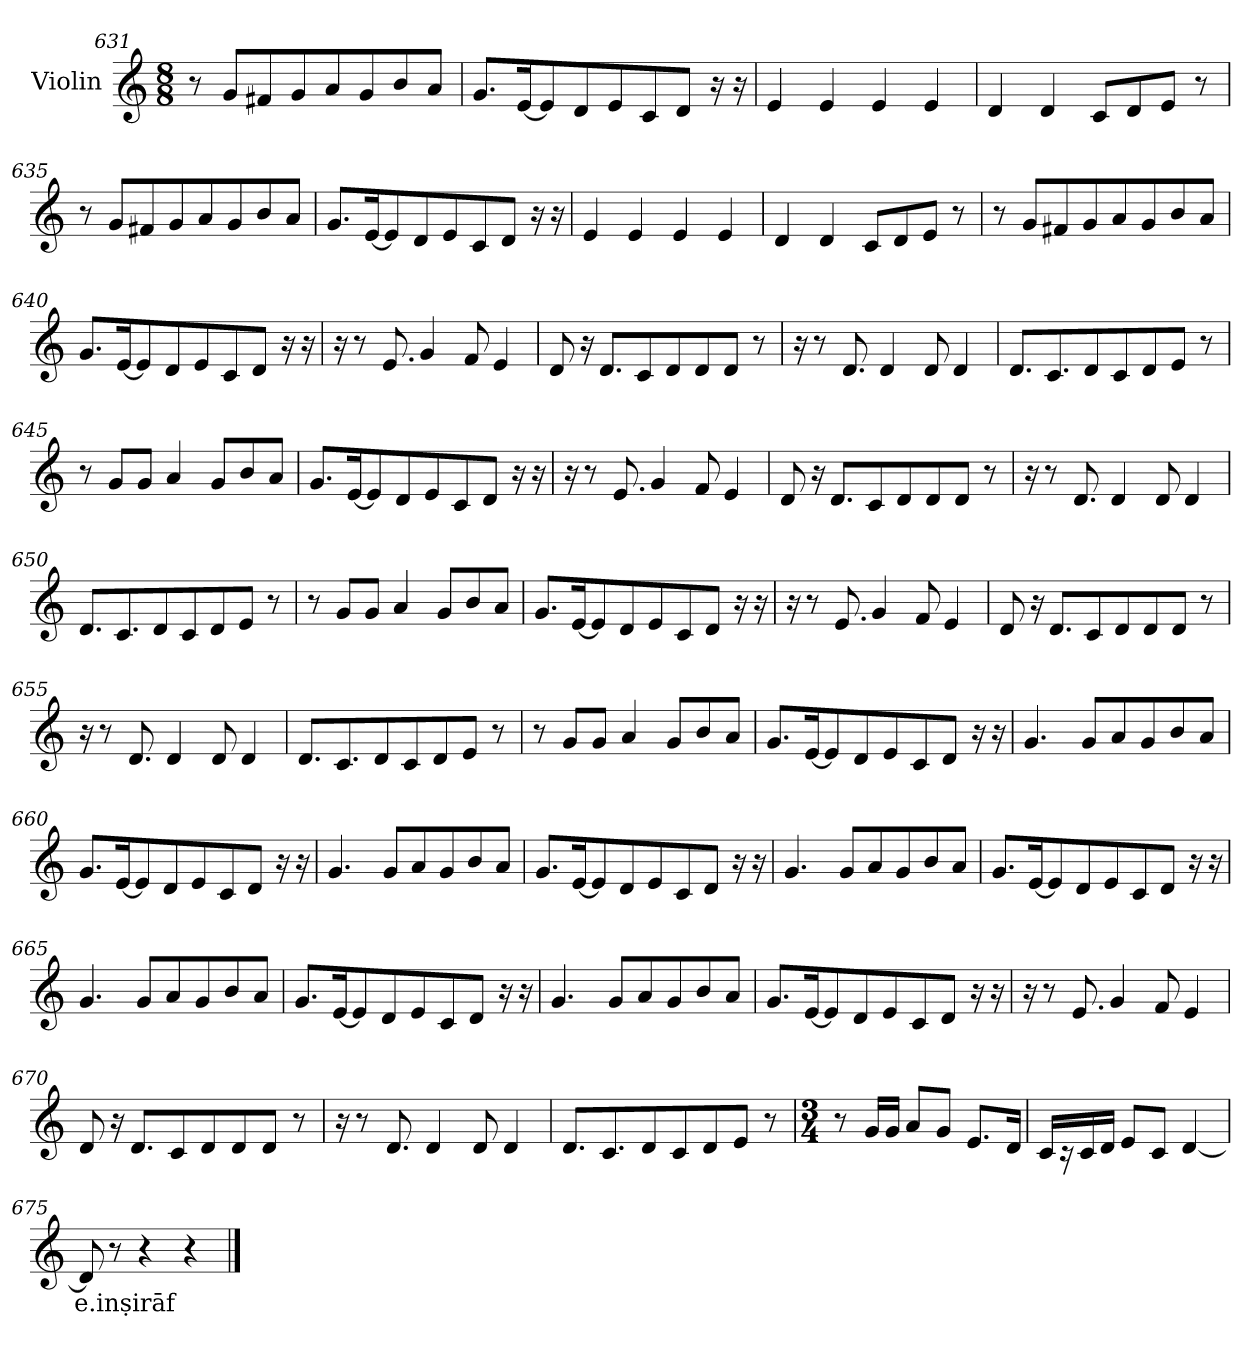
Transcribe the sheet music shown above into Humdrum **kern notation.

**kern	**text
*part1	*part1
*staff1	*staff1
*I"Violin	*
*clefG2	*
*k[]	*
*C:	*
*M8/8	*
=631	=631
8r	.
8g/L	.
8f#X/	.
8g/	.
8a/	.
8g/	.
8b/	.
8a/J	.
!!LO:LB:g=z
=632	=632
8.g/L	.
[16e/K	.
8e/]	.
8d/	.
8e/	.
8c/	.
8d/J	.
16r	.
16r	.
=633	=633
4e/	.
4e/	.
4e/	.
4e/	.
=634	=634
4d/	.
4d/	.
8c/L	.
8d/	.
8e/J	.
8r	.
=635	=635
8r	.
8g/L	.
8f#X/	.
8g/	.
8a/	.
8g/	.
8b/	.
8a/J	.
!!LO:LB:g=z
=636	=636
8.g/L	.
[16e/K	.
8e/]	.
8d/	.
8e/	.
8c/	.
8d/J	.
16r	.
16r	.
=637	=637
4e/	.
4e/	.
4e/	.
4e/	.
=638	=638
4d/	.
4d/	.
8c/L	.
8d/	.
8e/J	.
8r	.
=639	=639
8r	.
8g/L	.
8f#X/	.
8g/	.
8a/	.
8g/	.
8b/	.
8a/J	.
!!LO:PB:g=z
=640	=640
8.g/L	.
[16e/K	.
8e/]	.
8d/	.
8e/	.
8c/	.
8d/J	.
16r	.
16r	.
=641	=641
16r	.
8r	.
8.e/	.
4g/	.
8f/	.
4e/	.
=642	=642
8d/	.
16r	.
8.d/L	.
8c/	.
8d/	.
8d/	.
8d/J	.
8r	.
=643	=643
16r	.
8r	.
8.d/	.
4d/	.
8d/	.
4d/	.
!!LO:LB:g=z
=644	=644
8.d/L	.
8.c/	.
8d/	.
8c/	.
8d/	.
8e/J	.
8r	.
=645	=645
8r	.
8g/L	.
8g/J	.
4a/	.
8g/L	.
8b/	.
8a/J	.
=646	=646
8.g/L	.
[16e/K	.
8e/]	.
8d/	.
8e/	.
8c/	.
8d/J	.
16r	.
16r	.
=647	=647
16r	.
8r	.
8.e/	.
4g/	.
8f/	.
4e/	.
!!LO:LB:g=z
=648	=648
8d/	.
16r	.
8.d/L	.
8c/	.
8d/	.
8d/	.
8d/J	.
8r	.
=649	=649
16r	.
8r	.
8.d/	.
4d/	.
8d/	.
4d/	.
=650	=650
8.d/L	.
8.c/	.
8d/	.
8c/	.
8d/	.
8e/J	.
8r	.
=651	=651
8r	.
8g/L	.
8g/J	.
4a/	.
8g/L	.
8b/	.
8a/J	.
!!LO:LB:g=z
=652	=652
8.g/L	.
[16e/K	.
8e/]	.
8d/	.
8e/	.
8c/	.
8d/J	.
16r	.
16r	.
=653	=653
16r	.
8r	.
8.e/	.
4g/	.
8f/	.
4e/	.
=654	=654
8d/	.
16r	.
8.d/L	.
8c/	.
8d/	.
8d/	.
8d/J	.
8r	.
=655	=655
16r	.
8r	.
8.d/	.
4d/	.
8d/	.
4d/	.
!!LO:LB:g=z
=656	=656
8.d/L	.
8.c/	.
8d/	.
8c/	.
8d/	.
8e/J	.
8r	.
=657	=657
8r	.
8g/L	.
8g/J	.
4a/	.
8g/L	.
8b/	.
8a/J	.
=658	=658
8.g/L	.
[16e/K	.
8e/]	.
8d/	.
8e/	.
8c/	.
8d/J	.
16r	.
16r	.
=659	=659
4.g/	.
8g/L	.
8a/	.
8g/	.
8b/	.
8a/J	.
!!LO:LB:g=z
=660	=660
8.g/L	.
[16e/K	.
8e/]	.
8d/	.
8e/	.
8c/	.
8d/J	.
16r	.
16r	.
=661	=661
4.g/	.
8g/L	.
8a/	.
8g/	.
8b/	.
8a/J	.
=662	=662
8.g/L	.
[16e/K	.
8e/]	.
8d/	.
8e/	.
8c/	.
8d/J	.
16r	.
16r	.
=663	=663
4.g/	.
8g/L	.
8a/	.
8g/	.
8b/	.
8a/J	.
!!LO:LB:g=z
=664	=664
8.g/L	.
[16e/K	.
8e/]	.
8d/	.
8e/	.
8c/	.
8d/J	.
16r	.
16r	.
=665	=665
4.g/	.
8g/L	.
8a/	.
8g/	.
8b/	.
8a/J	.
=666	=666
8.g/L	.
[16e/K	.
8e/]	.
8d/	.
8e/	.
8c/	.
8d/J	.
16r	.
16r	.
=667	=667
4.g/	.
8g/L	.
8a/	.
8g/	.
8b/	.
8a/J	.
!!LO:LB:g=z
=668	=668
8.g/L	.
[16e/K	.
8e/]	.
8d/	.
8e/	.
8c/	.
8d/J	.
16r	.
16r	.
=669	=669
16r	.
8r	.
8.e/	.
4g/	.
8f/	.
4e/	.
=670	=670
8d/	.
16r	.
8.d/L	.
8c/	.
8d/	.
8d/	.
8d/J	.
8r	.
=671	=671
16r	.
8r	.
8.d/	.
4d/	.
8d/	.
4d/	.
!!LO:PB:g=z
=672	=672
8.d/L	.
8.c/	.
8d/	.
8c/	.
8d/	.
8e/J	.
8r	.
=673	=673
*M3/4	*
*MM80	*
8r	.
16g/LL	.
16g/JJ	.
8a/L	.
8g/J	.
8.e/L	.
16d/Jk	.
=674	=674
16c/LL	.
16r	.
16c/	.
16d/JJ	.
8e/L	.
8c/J	.
[4d/	.
=675	=675
!	!LO:LY:b
8d/]	e.inṣirāf
8r	.
4r	.
4r	.
==	==
*-	*-
